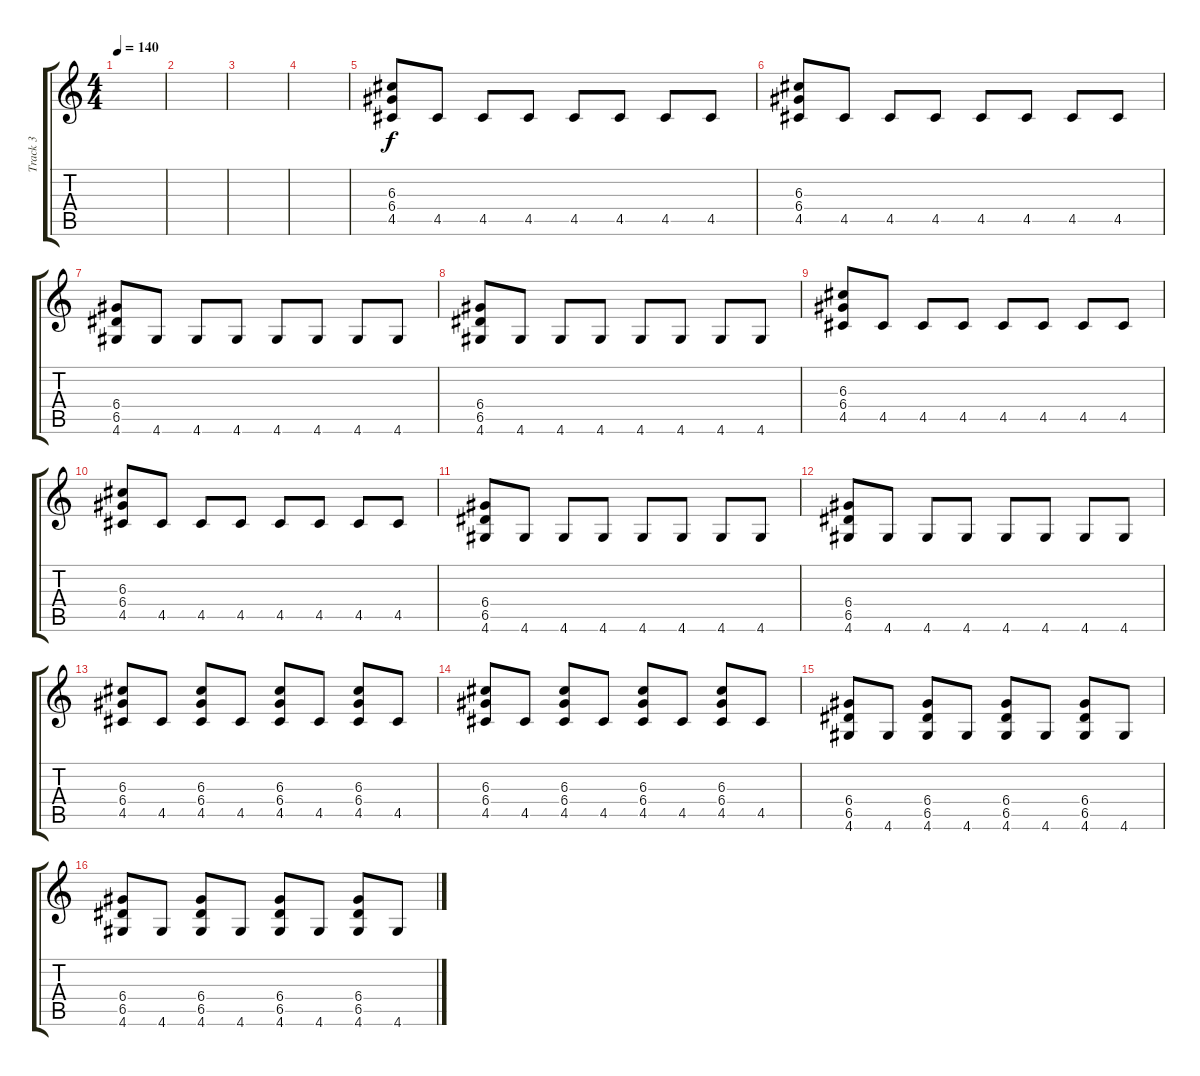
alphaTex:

\track ("Track 3" "Track 3") {instrument distortionguitar}
\staff {score tabs}
\tuning (E4 B3 G3 D3 A2 E2) {hide}
\ts (4 4)
\tempo 140
\clef g2
\ks c
|
|
|
|
(6.3 6.4 4.5).8 4.5.8 4.5.8 4.5.8 4.5.8 4.5.8 4.5.8 4.5.8 |
(6.3 6.4 4.5).8 4.5.8 4.5.8 4.5.8 4.5.8 4.5.8 4.5.8 4.5.8 |
(6.4 6.5 4.6).8 4.6.8 4.6.8 4.6.8 4.6.8 4.6.8 4.6.8 4.6.8 |
(6.4 6.5 4.6).8 4.6.8 4.6.8 4.6.8 4.6.8 4.6.8 4.6.8 4.6.8 |
(6.3 6.4 4.5).8 4.5.8 4.5.8 4.5.8 4.5.8 4.5.8 4.5.8 4.5.8 |
(6.3 6.4 4.5).8 4.5.8 4.5.8 4.5.8 4.5.8 4.5.8 4.5.8 4.5.8 |
(6.4 6.5 4.6).8 4.6.8 4.6.8 4.6.8 4.6.8 4.6.8 4.6.8 4.6.8 |
(6.4 6.5 4.6).8 4.6.8 4.6.8 4.6.8 4.6.8 4.6.8 4.6.8 4.6.8 |
(6.3 6.4 4.5).8 4.5.8 (6.3 6.4 4.5).8 4.5.8 (6.3 6.4 4.5).8 4.5.8 (6.3 6.4 4.5).8 4.5.8 |
(6.3 6.4 4.5).8 4.5.8 (6.3 6.4 4.5).8 4.5.8 (6.3 6.4 4.5).8 4.5.8 (6.3 6.4 4.5).8 4.5.8 |
(6.4 6.5 4.6).8 4.6.8 (6.4 6.5 4.6).8 4.6.8 (6.4 6.5 4.6).8 4.6.8 (6.4 6.5 4.6).8 4.6.8 |
(6.4 6.5 4.6).8 4.6.8 (6.4 6.5 4.6).8 4.6.8 (6.4 6.5 4.6).8 4.6.8 (6.4 6.5 4.6).8 4.6.8
